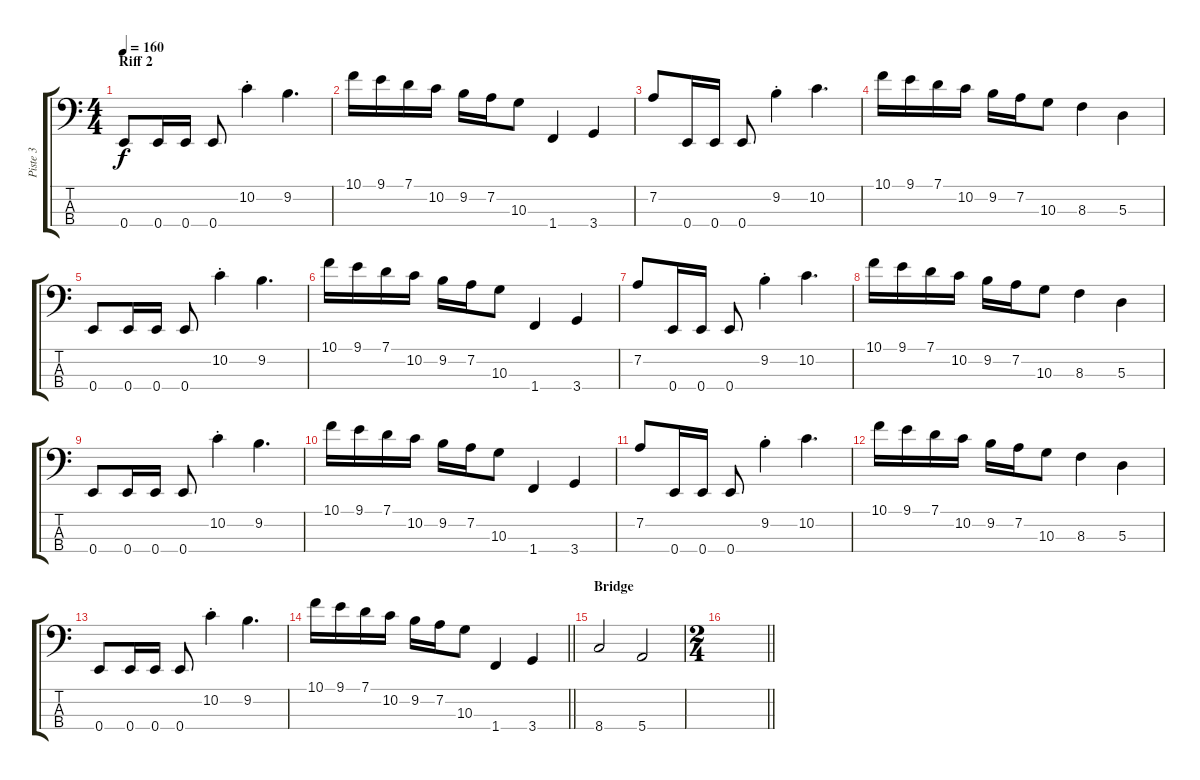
\track ("Piste 3" "Piste 3") {instrument electricbassfinger}
\staff {score tabs}
\tuning (G2 D2 A1 E1) {hide}
\ts (4 4)
\section ("" "Riff 2")
\tempo 160
\clef f4
\ks c
0.4.8{dy f} 0.4.16 0.4.16 0.4.8 10.2{st}.4 9.2.4{d} |
10.1.16 9.1.16 7.1.16 10.2.16 9.2.16 7.2.16 10.3.8 1.4.4 3.4.4 |
7.2.8 0.4.16 0.4.16 0.4.8 9.2{st}.4 10.2.4{d} |
10.1.16 9.1.16 7.1.16 10.2.16 9.2.16 7.2.16 10.3.8 8.3.4 5.3.4 |
0.4.8 0.4.16 0.4.16 0.4.8 10.2{st}.4 9.2.4{d} |
10.1.16 9.1.16 7.1.16 10.2.16 9.2.16 7.2.16 10.3.8 1.4.4 3.4.4 |
7.2.8 0.4.16 0.4.16 0.4.8 9.2{st}.4 10.2.4{d} |
10.1.16 9.1.16 7.1.16 10.2.16 9.2.16 7.2.16 10.3.8 8.3.4 5.3.4 |
0.4.8 0.4.16 0.4.16 0.4.8 10.2{st}.4 9.2.4{d} |
10.1.16 9.1.16 7.1.16 10.2.16 9.2.16 7.2.16 10.3.8 1.4.4 3.4.4 |
7.2.8 0.4.16 0.4.16 0.4.8 9.2{st}.4 10.2.4{d} |
10.1.16 9.1.16 7.1.16 10.2.16 9.2.16 7.2.16 10.3.8 8.3.4 5.3.4 |
0.4.8 0.4.16 0.4.16 0.4.8 10.2{st}.4 9.2.4{d} |
\barLineRight lightlight
10.1.16 9.1.16 7.1.16 10.2.16 9.2.16 7.2.16 10.3.8 1.4.4 3.4.4 |
\section ("" "Bridge")
8.4.2 5.4.2 |
\ts (2 4)
\barLineRight lightlight
